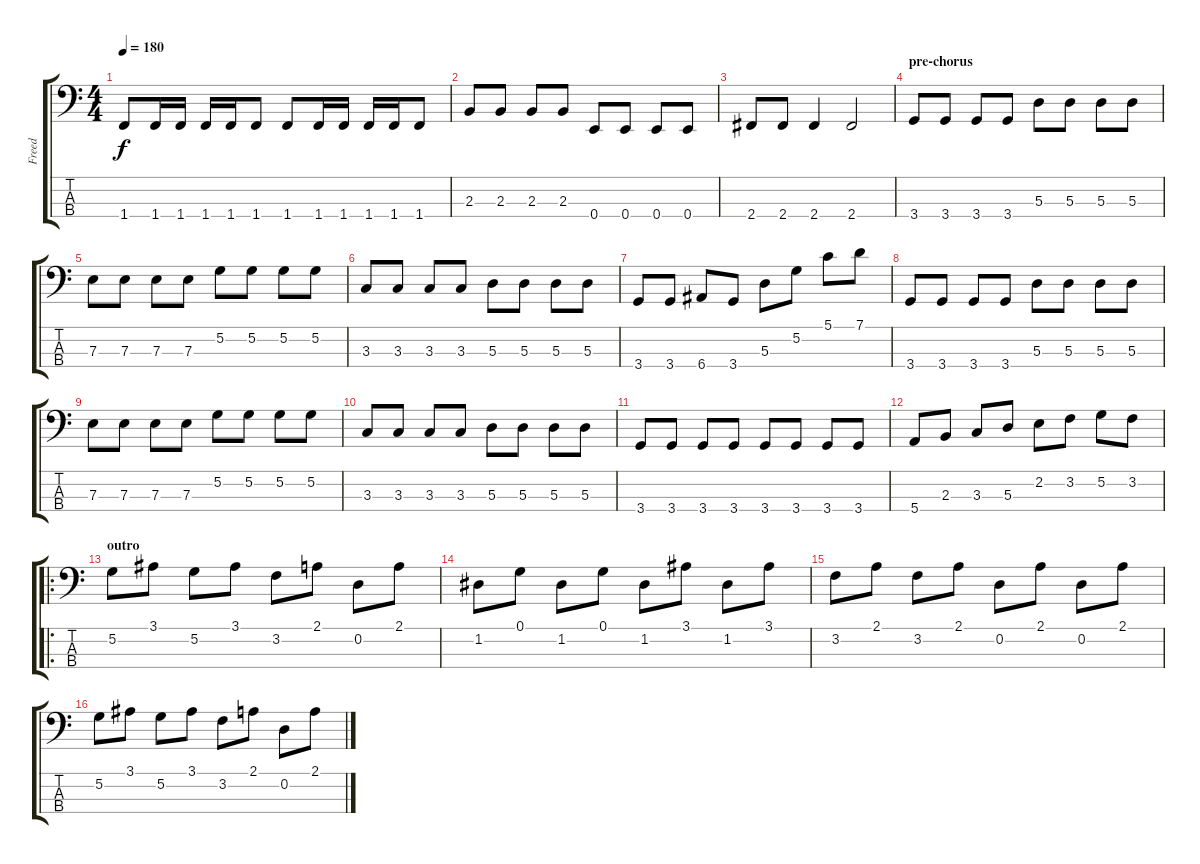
\track ("Freed" "Freed") {instrument electricbassfinger}
\staff {score tabs}
\tuning (G2 D2 A1 E1) {hide}
\ts (4 4)
\tempo 180
\clef f4
\ks c
1.4.8{dy f} 1.4.16 1.4.16 1.4.16 1.4.16 1.4.8 1.4.8 1.4.16 1.4.16 1.4.16 1.4.16 1.4.8 |
2.3.8 2.3.8 2.3.8 2.3.8 0.4.8 0.4.8 0.4.8 0.4.8 |
2.4.8 2.4.8 2.4.4 2.4.2 |
\section ("" "pre-chorus")
3.4.8 3.4.8 3.4.8 3.4.8 5.3.8 5.3.8 5.3.8 5.3.8 |
7.3.8 7.3.8 7.3.8 7.3.8 5.2.8 5.2.8 5.2.8 5.2.8 |
3.3.8 3.3.8 3.3.8 3.3.8 5.3.8 5.3.8 5.3.8 5.3.8 |
3.4.8 3.4.8 6.4.8 3.4.8 5.3.8 5.2.8 5.1.8 7.1.8 |
3.4.8 3.4.8 3.4.8 3.4.8 5.3.8 5.3.8 5.3.8 5.3.8 |
7.3.8 7.3.8 7.3.8 7.3.8 5.2.8 5.2.8 5.2.8 5.2.8 |
3.3.8 3.3.8 3.3.8 3.3.8 5.3.8 5.3.8 5.3.8 5.3.8 |
3.4.8 3.4.8 3.4.8 3.4.8 3.4.8 3.4.8 3.4.8 3.4.8 |
5.4.8 2.3.8 3.3.8 5.3.8 2.2.8 3.2.8 5.2.8 3.2.8 |
\ro
\section ("" "outro")
5.2.8 3.1.8 5.2.8 3.1.8 3.2.8 2.1.8 0.2.8 2.1.8 |
1.2.8 0.1.8 1.2.8 0.1.8 1.2.8 3.1.8 1.2.8 3.1.8 |
3.2.8 2.1.8 3.2.8 2.1.8 0.2.8 2.1.8 0.2.8 2.1.8 |
5.2.8 3.1.8 5.2.8 3.1.8 3.2.8 2.1.8 0.2.8 2.1.8
